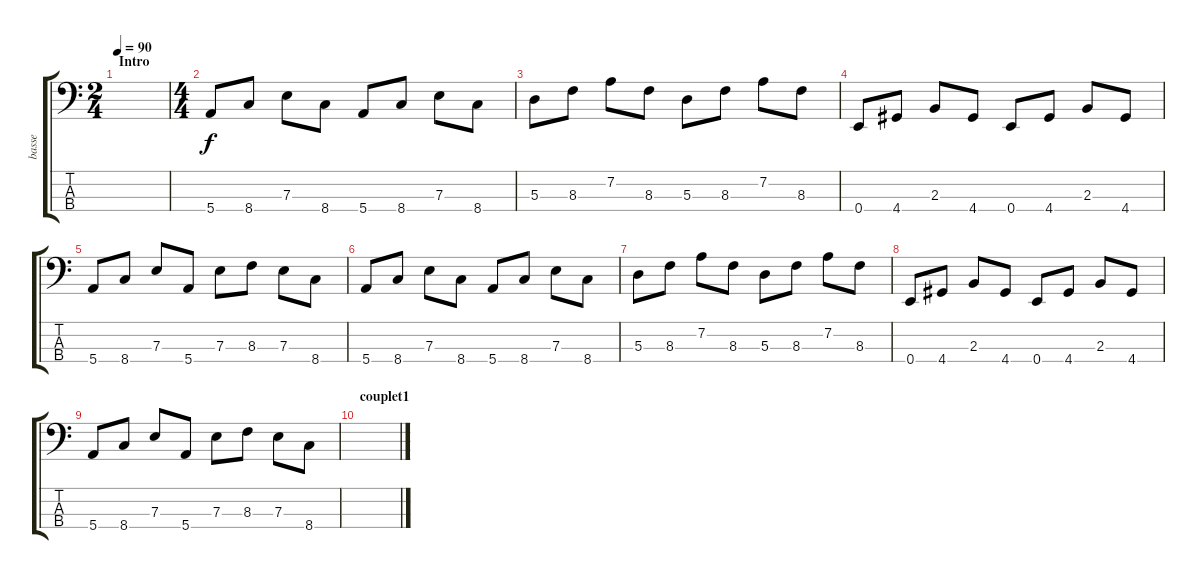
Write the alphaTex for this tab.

\track ("basse" "basse") {instrument electricbassfinger}
\staff {score tabs}
\tuning (G2 D2 A1 E1) {hide}
\ts (2 4)
\section ("" "Intro")
\tempo 90
\clef f4
\ks aminor
|
\ts (4 4)
5.4.8 8.4.8 7.3.8 8.4.8 5.4.8 8.4.8 7.3.8 8.4.8 |
5.3.8 8.3.8 7.2.8 8.3.8 5.3.8 8.3.8 7.2.8 8.3.8 |
0.4.8 4.4.8 2.3.8 4.4.8 0.4.8 4.4.8 2.3.8 4.4.8 |
5.4.8 8.4.8 7.3.8 5.4.8 7.3.8 8.3.8 7.3.8 8.4.8 |
5.4.8 8.4.8 7.3.8 8.4.8 5.4.8 8.4.8 7.3.8 8.4.8 |
5.3.8 8.3.8 7.2.8 8.3.8 5.3.8 8.3.8 7.2.8 8.3.8 |
0.4.8 4.4.8 2.3.8 4.4.8 0.4.8 4.4.8 2.3.8 4.4.8 |
5.4.8 8.4.8 7.3.8 5.4.8 7.3.8 8.3.8 7.3.8 8.4.8 |
\section ("" "couplet1")
